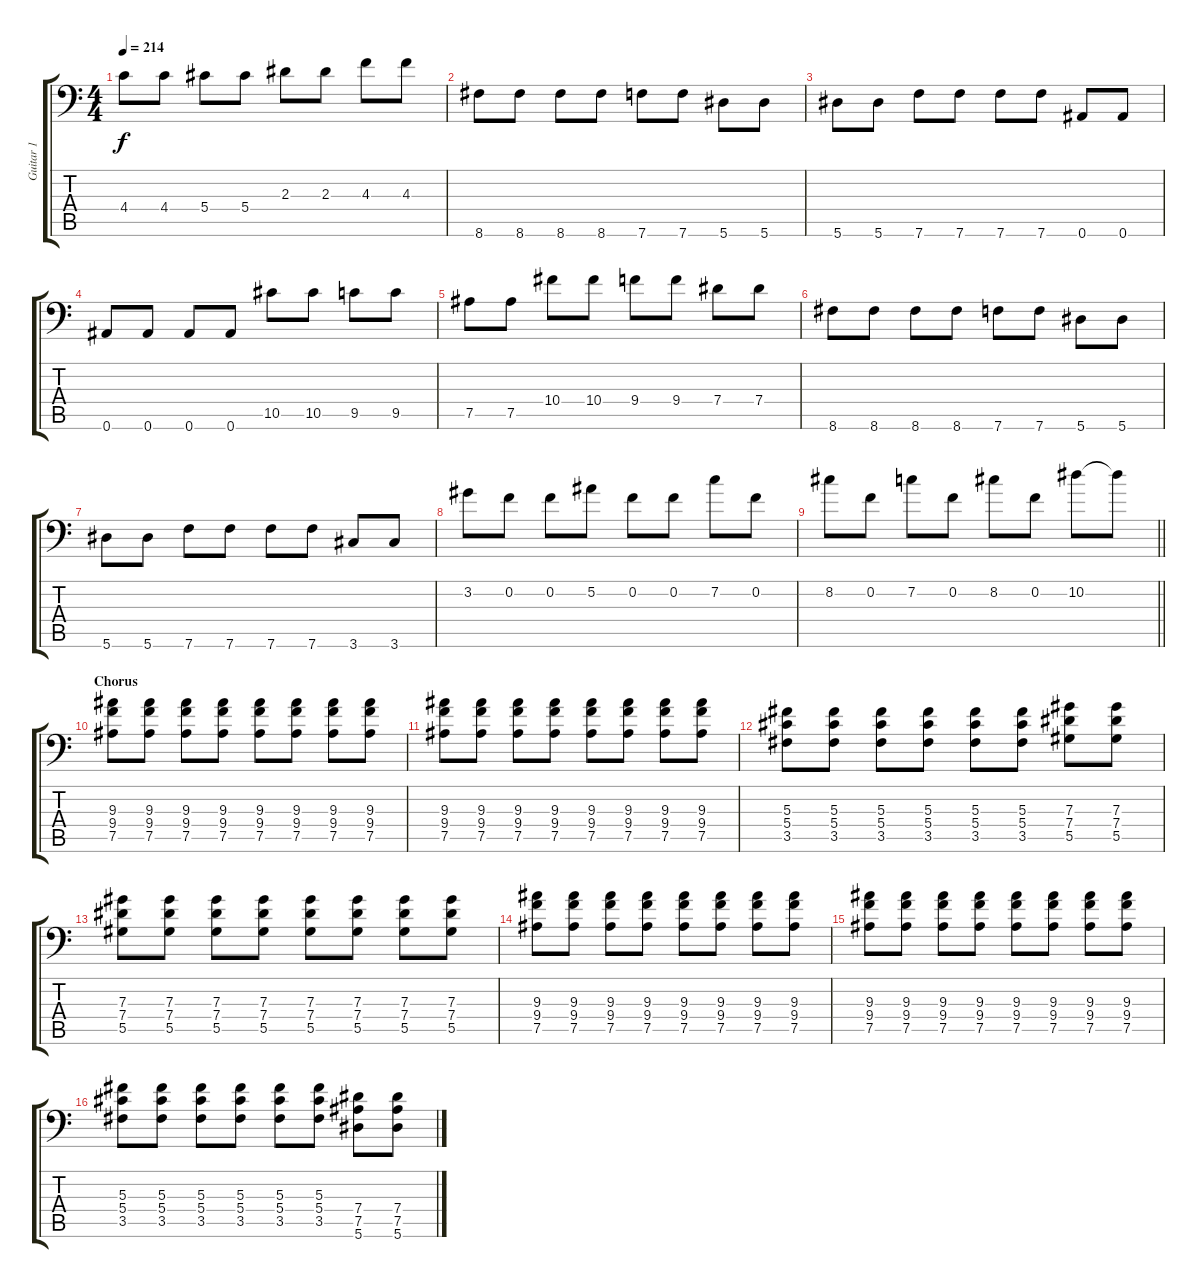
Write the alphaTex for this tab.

\track ("Guitar 1" "Guitar 1") {instrument distortionguitar}
\staff {score tabs}
\tuning (Bb3 F3 Db3 Ab2 Eb2 Bb1) {hide}
\ts (4 4)
\tempo 214
\clef f4
\ks c
4.4.8{dy f} 4.4.8 5.4.8 5.4.8 2.3.8 2.3.8 4.3.8 4.3.8 |
8.6.8 8.6.8 8.6.8 8.6.8 7.6.8 7.6.8 5.6.8 5.6.8 |
5.6.8 5.6.8 7.6.8 7.6.8 7.6.8 7.6.8 0.6.8 0.6.8 |
0.6.8 0.6.8 0.6.8 0.6.8 10.5.8 10.5.8 9.5.8 9.5.8 |
7.5.8 7.5.8 10.4.8 10.4.8 9.4.8 9.4.8 7.4.8 7.4.8 |
8.6.8 8.6.8 8.6.8 8.6.8 7.6.8 7.6.8 5.6.8 5.6.8 |
5.6.8 5.6.8 7.6.8 7.6.8 7.6.8 7.6.8 3.6.8 3.6.8 |
3.2.8 0.2.8 0.2.8 5.2.8 0.2.8 0.2.8 7.2.8 0.2.8 |
\barLineRight lightlight
8.2.8 0.2.8 7.2.8 0.2.8 8.2.8 0.2.8 10.2.8 10.2{t}.8 |
\section ("" "Chorus")
(9.3 9.4 7.5).8 (9.3 9.4 7.5).8 (9.3 9.4 7.5).8 (9.3 9.4 7.5).8 (9.3 9.4 7.5).8 (9.3 9.4 7.5).8 (9.3 9.4 7.5).8 (9.3 9.4 7.5).8 |
(9.3 9.4 7.5).8 (9.3 9.4 7.5).8 (9.3 9.4 7.5).8 (9.3 9.4 7.5).8 (9.3 9.4 7.5).8 (9.3 9.4 7.5).8 (9.3 9.4 7.5).8 (9.3 9.4 7.5).8 |
(5.3 5.4 3.5).8 (5.3 5.4 3.5).8 (5.3 5.4 3.5).8 (5.3 5.4 3.5).8 (5.3 5.4 3.5).8 (5.3 5.4 3.5).8 (7.3 7.4 5.5).8 (7.3 7.4 5.5).8 |
(7.3 7.4 5.5).8 (7.3 7.4 5.5).8 (7.3 7.4 5.5).8 (7.3 7.4 5.5).8 (7.3 7.4 5.5).8 (7.3 7.4 5.5).8 (7.3 7.4 5.5).8 (7.3 7.4 5.5).8 |
(9.3 9.4 7.5).8 (9.3 9.4 7.5).8 (9.3 9.4 7.5).8 (9.3 9.4 7.5).8 (9.3 9.4 7.5).8 (9.3 9.4 7.5).8 (9.3 9.4 7.5).8 (9.3 9.4 7.5).8 |
(9.3 9.4 7.5).8 (9.3 9.4 7.5).8 (9.3 9.4 7.5).8 (9.3 9.4 7.5).8 (9.3 9.4 7.5).8 (9.3 9.4 7.5).8 (9.3 9.4 7.5).8 (9.3 9.4 7.5).8 |
(5.3 5.4 3.5).8 (5.3 5.4 3.5).8 (5.3 5.4 3.5).8 (5.3 5.4 3.5).8 (5.3 5.4 3.5).8 (5.3 5.4 3.5).8 (7.4 7.5 5.6).8 (7.4 7.5 5.6).8
